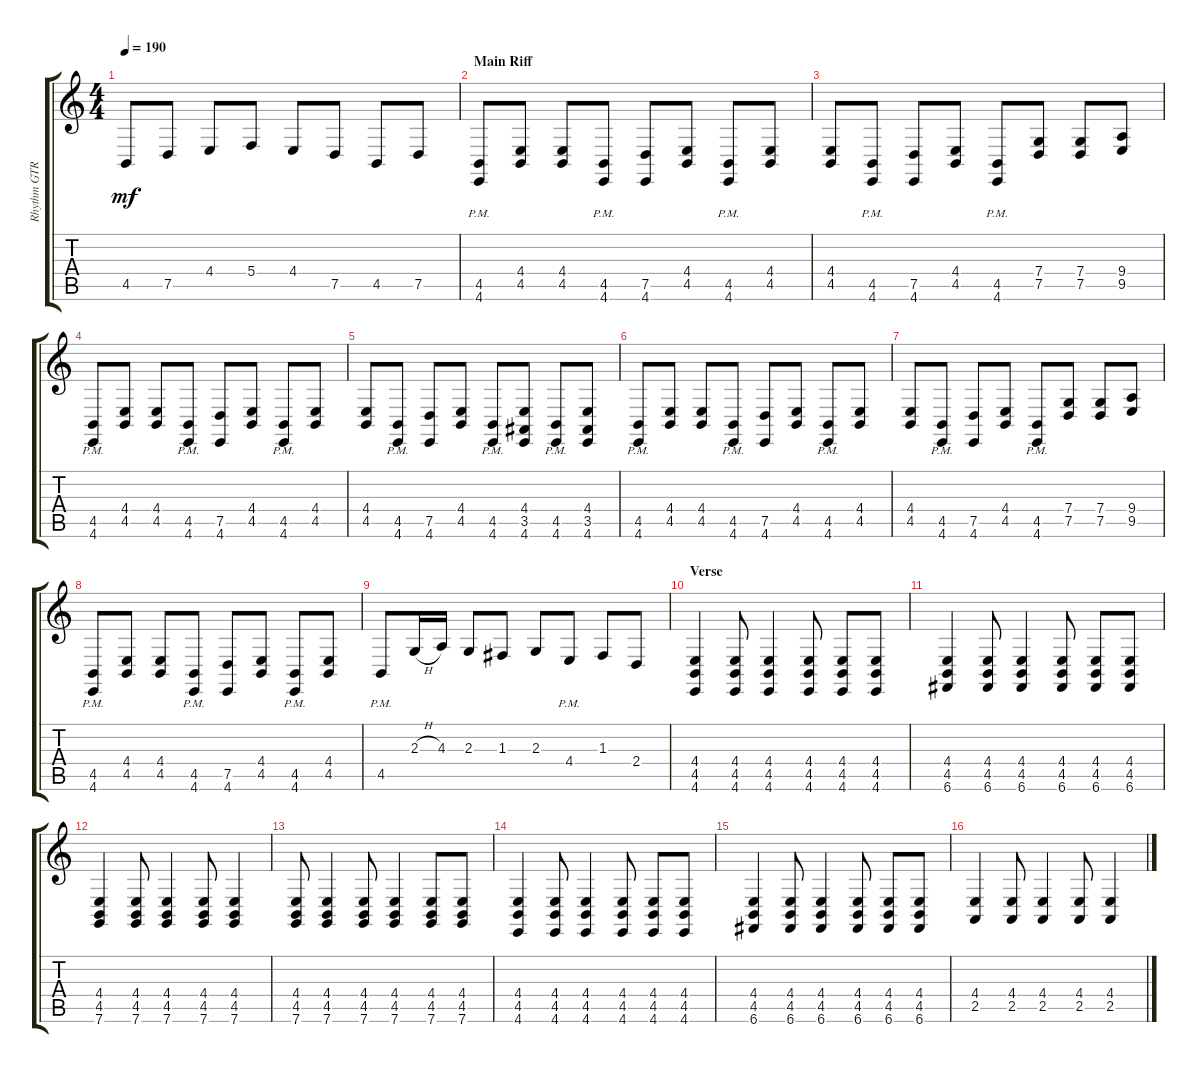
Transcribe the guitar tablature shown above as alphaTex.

\track ("Rhythm GTR 1" "Rhythm GTR") {instrument stringensemble2}
\staff {score tabs}
\tuning (D4 A3 F3 C3 G2 C2) {hide}
\ts (4 4)
\tempo 190
\clef g2
\ks aminor
4.5.8{dy mf} 7.5.8 4.4.8 5.4.8 4.4.8 7.5.8 4.5.8 7.5.8 |
\section ("" "Main Riff")
(4.5{pm} 4.6{pm}).8 (4.4 4.5).8 (4.4 4.5).8 (4.5{pm} 4.6{pm}).8 (7.5 4.6).8 (4.4 4.5).8 (4.5{pm} 4.6{pm}).8 (4.4 4.5).8 |
(4.4 4.5).8 (4.5{pm} 4.6{pm}).8 (7.5 4.6).8 (4.4 4.5).8 (4.5{pm} 4.6{pm}).8 (7.4 7.5).8 (7.4 7.5).8 (9.4 9.5).8 |
(4.5{pm} 4.6{pm}).8 (4.4 4.5).8 (4.4 4.5).8 (4.5{pm} 4.6{pm}).8 (7.5 4.6).8 (4.4 4.5).8 (4.5{pm} 4.6{pm}).8 (4.4 4.5).8 |
(4.4 4.5).8 (4.5{pm} 4.6{pm}).8 (7.5 4.6).8 (4.4 4.5).8 (4.5{pm} 4.6{pm}).8 (4.4 3.5 4.6).8 (4.5{pm} 4.6{pm}).8 (4.4 3.5 4.6).8 |
(4.5{pm} 4.6{pm}).8 (4.4 4.5).8 (4.4 4.5).8 (4.5{pm} 4.6{pm}).8 (7.5 4.6).8 (4.4 4.5).8 (4.5{pm} 4.6{pm}).8 (4.4 4.5).8 |
(4.4 4.5).8 (4.5{pm} 4.6{pm}).8 (7.5 4.6).8 (4.4 4.5).8 (4.5{pm} 4.6{pm}).8 (7.4 7.5).8 (7.4 7.5).8 (9.4 9.5).8 |
(4.5{pm} 4.6{pm}).8 (4.4 4.5).8 (4.4 4.5).8 (4.5{pm} 4.6{pm}).8 (7.5 4.6).8 (4.4 4.5).8 (4.5{pm} 4.6{pm}).8 (4.4 4.5).8 |
4.5{pm}.8 2.3{h}.16 4.3.16 2.3.8 1.3.8 2.3.8 4.4{pm}.8 1.3.8 2.4.8 |
\section ("" "Verse")
(4.4 4.5 4.6).4 (4.4 4.5 4.6).8 (4.4 4.5 4.6).4 (4.4 4.5 4.6).8 (4.4 4.5 4.6).8 (4.4 4.5 4.6).8 |
(4.4 4.5 6.6).4 (4.4 4.5 6.6).8 (4.4 4.5 6.6).4 (4.4 4.5 6.6).8 (4.4 4.5 6.6).8 (4.4 4.5 6.6).8 |
(4.4 4.5 7.6).4 (4.4 4.5 7.6).8 (4.4 4.5 7.6).4 (4.4 4.5 7.6).8 (4.4 4.5 7.6).4 |
(4.4 4.5 7.6).8 (4.4 4.5 7.6).4 (4.4 4.5 7.6).8 (4.4 4.5 7.6).4 (4.4 4.5 7.6).8 (4.4 4.5 7.6).8 |
(4.4 4.5 4.6).4 (4.4 4.5 4.6).8 (4.4 4.5 4.6).4 (4.4 4.5 4.6).8 (4.4 4.5 4.6).8 (4.4 4.5 4.6).8 |
(4.4 4.5 6.6).4 (4.4 4.5 6.6).8 (4.4 4.5 6.6).4 (4.4 4.5 6.6).8 (4.4 4.5 6.6).8 (4.4 4.5 6.6).8 |
(4.4 2.5).4 (4.4 2.5).8 (4.4 2.5).4 (4.4 2.5).8 (4.4 2.5).4
